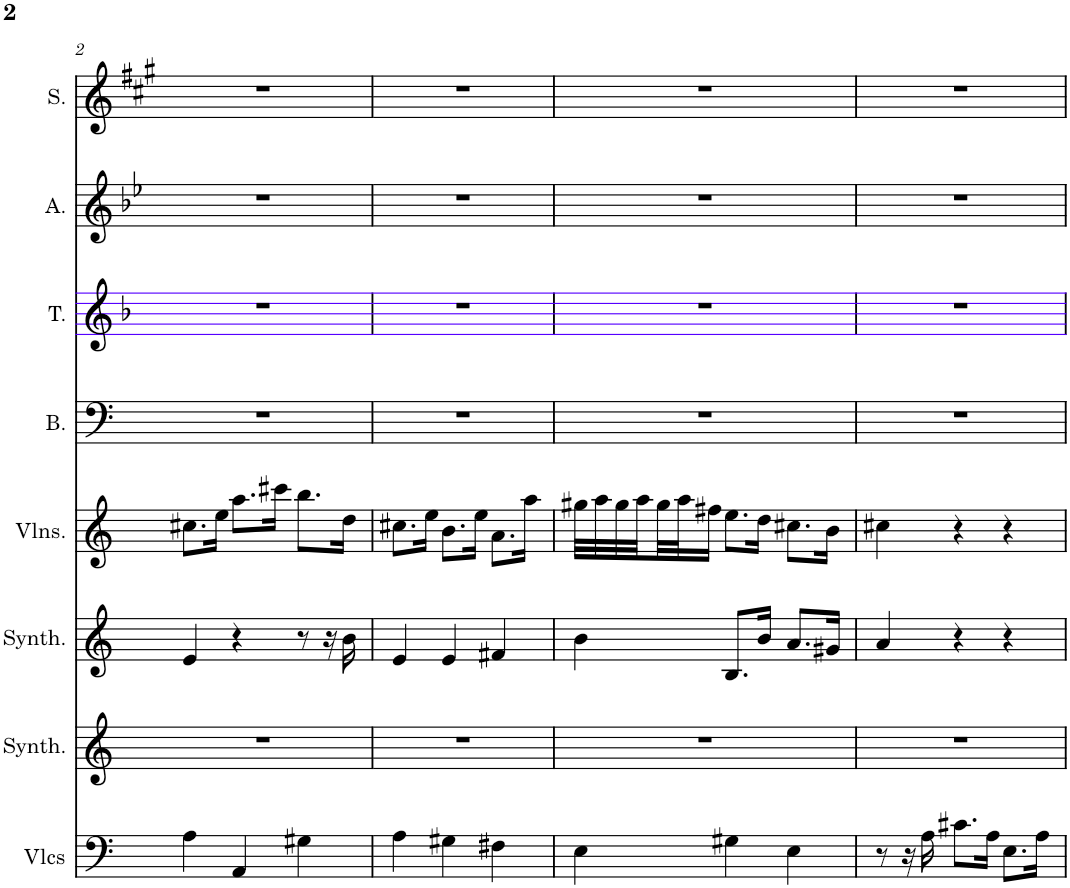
**kern	**kern	**kern	**kern	**kern	**kern	**kern	**kern
*part8	*part7	*part6	*part5	*part4	*part3	*part2	*part1
*staff8	*staff7	*staff6	*staff5	*staff4	*staff3	*staff2	*staff1
*I"Violoncelles, D'Bass/Strings, etc	*I"Synthétiseur d'instruments à cordes, Synth strings, etc	*I"Synthétiseur d'instruments à cordes, Synth strings 2	*I"Violons, 1st violins	*I"Basse	*I"Tenor	*I"Alto	*I"Soprano
*I'Vlcs	*I'Synth.	*I'Synth.	*I'Vlns.	*I'B.	*I'T.	*I'A.	*I'S.
!!LO:PB:g=z
*clefF4	*clefG2	*clefG2	*clefG2	*clefF4	*clefG2	*clefG2	*clefG2
*k[]	*k[]	*k[]	*k[]	*k[]	*k[b-]	*k[b-e-]	*k[f#c#g#]
*M3/4	*M3/4	*M3/4	*M3/4	*M3/4	*M3/4	*M3/4	*M3/4
=2	=2	=2	=2	=2	=2	=2	=2
4A\	2.r	4e/	8.cc#X\L	2.r	2.r	2.r	2.r
.	.	.	16ee\Jk	.	.	.	.
4AA/	.	4r	8.aa\L	.	.	.	.
.	.	.	16ccc#X\Jk	.	.	.	.
4G#X\	.	8r	8.bb\L	.	.	.	.
.	.	16r	.	.	.	.	.
.	.	16b\	16dd\Jk	.	.	.	.
=3	=3	=3	=3	=3	=3	=3	=3
4A\	2.r	4e/	8.cc#X\L	2.r	2.r	2.r	2.r
.	.	.	16ee\Jk	.	.	.	.
4G#X\	.	4e/	8.b\L	.	.	.	.
.	.	.	16ee\Jk	.	.	.	.
4F#X\	.	4f#X/	8.a\L	.	.	.	.
.	.	.	16aa\Jk	.	.	.	.
=4	=4	=4	=4	=4	=4	=4	=4
4E\	2.r	4b\	32gg#X\LLL	2.r	2.r	2.r	2.r
.	.	.	32aa\	.	.	.	.
.	.	.	32gg#\	.	.	.	.
.	.	.	32aa\	.	.	.	.
.	.	.	32gg#\	.	.	.	.
.	.	.	32aa\J	.	.	.	.
.	.	.	16ff#X\JJ	.	.	.	.
4G#X\	.	8.B/L	8.ee\L	.	.	.	.
.	.	16b/Jk	16dd\Jk	.	.	.	.
4E\	.	8.a/L	8.cc#X\L	.	.	.	.
.	.	16g#X/Jk	16b\Jk	.	.	.	.
=5	=5	=5	=5	=5	=5	=5	=5
8r	2.r	4a/	4cc#X\	2.r	2.r	2.r	2.r
16r	.	.	.	.	.	.	.
16A\	.	.	.	.	.	.	.
8.c#X\L	.	4r	4r	.	.	.	.
16A\Jk	.	.	.	.	.	.	.
8.E\L	.	4r	4r	.	.	.	.
16A\Jk	.	.	.	.	.	.	.
=	=	=	=	=	=	=	=
*-	*-	*-	*-	*-	*-	*-	*-
